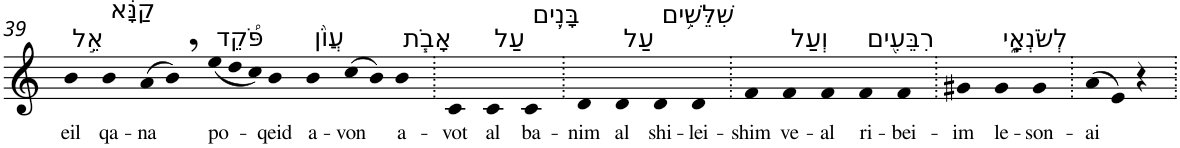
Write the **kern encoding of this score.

**kern	**text
*part1	*part1
*staff1	*staff1
*I"Piano	*
*I'Pno	*
!!LO:PB:g=z
*clefG2	*
*k[]	*
=39	=39
!LO:TX:a:t=אֵ֣ל	!
!	!LO:LY:b
4b	eil
!LO:TX:a:t=קַנָּ֔א	!
!	!LO:LY:b
4b	qa-
!	!LO:LY:b
(>8a	-na
8b,)	.
*Xtuplet	*
!LO:TX:a:t=פֹּ֠קֵד	!
!	!LO:LY:b
(<12ee	po-
12dd	.
12cc)	.
!	!LO:LY:b
4b	-qeid
!LO:TX:a:t=עֲוֺ֨ן	!
!	!LO:LY:b
4b	a-
!	!LO:LY:b
(>8cc	-von
8b)	.
!LO:TX:a:t=אָבֹ֧ת	!
!	!LO:LY:b
4b	a-
=40.	=40.
!	!LO:LY:b
4c	-vot
!LO:TX:a:t=עַל	!
!	!LO:LY:b
4c	al
!LO:TX:a:t=בָּנִ֛ים	!
!	!LO:LY:b
4c	ba-
=41.	=41.
!	!LO:LY:b
4d	-nim
!LO:TX:a:t=עַל	!
!	!LO:LY:b
4d	al
!LO:TX:a:t=שִׁלֵּשִׁ֥ים	!
!	!LO:LY:b
4d	shi-
!	!LO:LY:b
4d	-lei-
=42.	=42.
!	!LO:LY:b
4f	-shim
!LO:TX:a:t=וְעַל	!
!	!LO:LY:b
4f	ve-
!	!LO:LY:b
4f	-al
!LO:TX:a:t=רִבֵּעִ֖ים	!
!	!LO:LY:b
4f	ri-
!	!LO:LY:b
4f	-bei-
=43.	=43.
!	!LO:LY:b
4g#X	-im
!LO:TX:a:t=לְשֹׂנְאָֽ֑י	!
!	!LO:LY:b
4g#	le-
!	!LO:LY:b
4g#	-son-
=44.	=44.
!	!LO:LY:b
(>8a	-ai
8e)	.
4r	.
=.	=.
*-	*-
